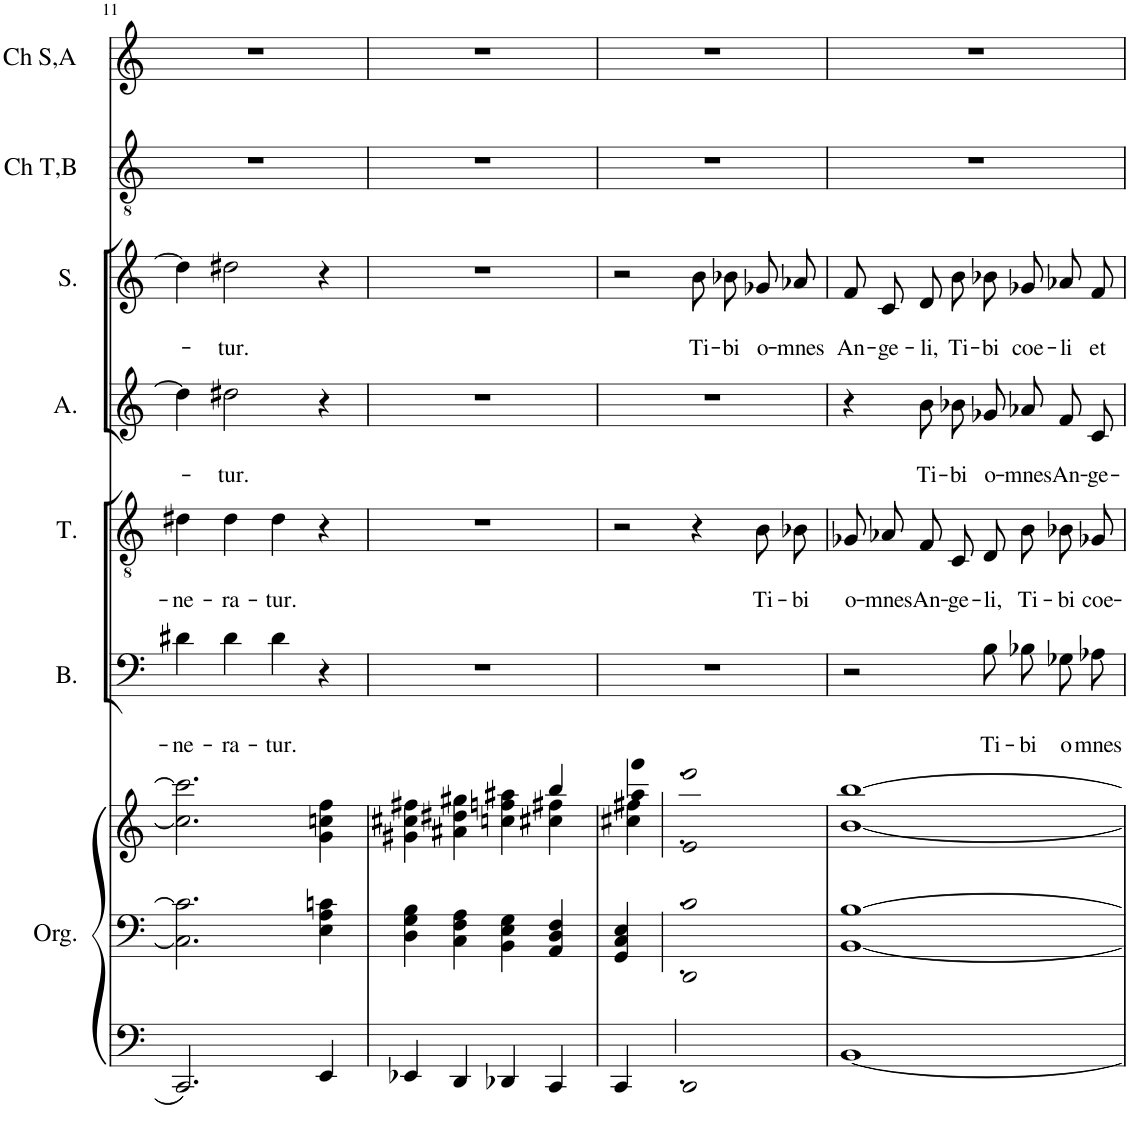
**kern	**kern	**kern	**kern	**text	**text	**kern	**text	**text	**kern	**text	**text	**kern	**text	**text	**kern	**kern
*part7	*part7	*part7	*part6	*part6	*part6	*part5	*part5	*part5	*part4	*part4	*part4	*part3	*part3	*part3	*part2	*part1
*staff9	*staff8	*staff7	*staff6	*staff6	*staff6	*staff5	*staff5	*staff5	*staff4	*staff4	*staff4	*staff3	*staff3	*staff3	*staff2	*staff1
*I"Orgel	*	*	*I"Bass	*	*	*I"Tenor	*	*	*I"Alt	*	*	*I"Sopran	*	*	*I"Choral T,B	*I"Choral S,A
*I'Org.	*	*	*I'B.	*	*	*I'T.	*	*	*I'A.	*	*	*I'S.	*	*	*I'Ch T,B	*I'Ch S,A
!!LO:PB:g=z
*clefF4	*clefF4	*clefG2	*clefF4	*	*	*clefGv2	*	*	*clefG2	*	*	*clefG2	*	*	*clefGv2	*clefG2
*k[]	*k[]	*k[]	*k[]	*	*	*k[]	*	*	*k[]	*	*	*k[]	*	*	*k[]	*k[]
*M4/4	*M4/4	*M4/4	*M4/4	*	*	*M4/4	*	*	*M4/4	*	*	*M4/4	*	*	*M4/4	*M4/4
=11	=11	=11	=11	=11	=11	=11	=11	=11	=11	=11	=11	=11	=11	=11	=11	=11
!	!	!	!	!	!LO:LY:b	!	!	!LO:LY:b	!	!	!	!	!	!	!	!
2.CC/	2.C#\] 2.c#\]	2.cc#\] 2.ccc#\]	4d#X\	.	-ne-	4d#X\	.	-ne-	4dd#\]	.	.	4dd#\]	.	.	1r	1r
!	!	!	!	!	!LO:LY:b	!	!	!LO:LY:b	!	!	!LO:LY:b	!	!	!LO:LY:b	!	!
.	.	.	4d#\	.	-ra-	4d#\	.	-ra-	2dd#X\	.	-tur.	2dd#X\	.	-tur.	.	.
!	!	!	!	!	!LO:LY:b	!	!	!LO:LY:b	!	!	!	!	!	!	!	!
.	.	.	4d#\	.	-tur.	4d#\	.	-tur.	.	.	.	.	.	.	.	.
4EE/	4E\ 4A\ 4cn\	4g\ 4ccn\ 4ff\	4r	.	.	4r	.	.	4r	.	.	4r	.	.	.	.
=12	=12	=12	=12	=12	=12	=12	=12	=12	=12	=12	=12	=12	=12	=12	=12	=12
*	*	*^	*	*	*	*	*	*	*	*	*	*	*	*	*	*
4EE-X/	4D\ 4G\ 4B\	4g#X\ 4cc#X\ 4ff#X\	2.ryy	1r	.	.	1r	.	.	1r	.	.	1r	.	.	1r	1r
4DD/	4C\ 4F\ 4A\	4a#X\ 4dd#X\ 4gg#X\	.	.	.	.	.	.	.	.	.	.	.	.	.	.	.
4DD-X/	4BB\ 4E\ 4G\	4ccn\ 4ffn\ 4aa#X\	.	.	.	.	.	.	.	.	.	.	.	.	.	.	.
4CC/	4AA/ 4D/ 4F/	4bb/	4cc#X\ 4ff#X\	.	.	.	.	.	.	.	.	.	.	.	.	.	.
=13	=13	=13	=13	=13	=13	=13	=13	=13	=13	=13	=13	=13	=13	=13	=13	=13	=13
4CC/	4GG/ 4C/ 4E/	4gg/ 4ccc/	4cc#X\ 4ff#X\	1r	.	.	2r	.	.	1r	.	.	2r	.	.	1r	1r
2.BB/	2.BB\ 2.B\	2.b\ 2.bb\	2.ryy	.	.	.	.	.	.	.	.	.	.	.	.	.	.
!	!	!	!	!	!	!	!	!	!	!	!	!	!	!	!LO:LY:b	!	!
.	.	.	.	.	.	.	4r	.	.	.	.	.	8b\L	.	Ti-	.	.
!	!	!	!	!	!	!	!	!	!	!	!	!	!	!	!LO:LY:b	!	!
.	.	.	.	.	.	.	.	.	.	.	.	.	8b-X\J	.	-bi	.	.
!	!	!	!	!	!	!	!	!	!LO:LY:b	!	!	!	!	!	!LO:LY:b	!	!
.	.	.	.	.	.	.	8B\L	.	Ti-	.	.	.	8g-X/L	.	o-	.	.
!	!	!	!	!	!	!	!	!	!LO:LY:b	!	!	!	!	!	!LO:LY:b	!	!
.	.	.	.	.	.	.	8B-X\J	.	-bi	.	.	.	8a-X/J	.	-mnes	.	.
*	*	*v	*v	*	*	*	*	*	*	*	*	*	*	*	*	*	*
=14	=14	=14	=14	=14	=14	=14	=14	=14	=14	=14	=14	=14	=14	=14	=14	=14
!	!	!	!	!	!	!	!	!LO:LY:b	!	!	!	!	!	!LO:LY:b	!	!
[1BB	[1BB [1B	[1b [1bb	2r	.	.	8G-X/L	.	o-	4r	.	.	8f/L	.	An-	1r	1r
!	!	!	!	!	!	!	!	!LO:LY:b	!	!	!	!	!	!LO:LY:b	!	!
.	.	.	.	.	.	8A-X/J	.	-mnes	.	.	.	8c/J	.	-ge-	.	.
!	!	!	!	!	!	!	!	!LO:LY:b	!	!	!LO:LY:b	!	!	!LO:LY:b	!	!
.	.	.	.	.	.	8F/L	.	An-	8b\L	.	Ti-	8d/L	.	-li,	.	.
!	!	!	!	!	!	!	!	!LO:LY:b	!	!	!LO:LY:b	!	!	!LO:LY:b	!	!
.	.	.	.	.	.	8C/J	.	-ge-	8b-X\J	.	-bi	8b/J	.	Ti-	.	.
!	!	!	!	!	!LO:LY:b	!	!	!LO:LY:b	!	!	!LO:LY:b	!	!	!LO:LY:b	!	!
.	.	.	8B\L	.	Ti-	8D/L	.	-li,	8g-X/L	.	o-	8b-X/L	.	-bi	.	.
!	!	!	!	!	!LO:LY:b	!	!	!LO:LY:b	!	!	!LO:LY:b	!	!	!LO:LY:b	!	!
.	.	.	8B-X\J	.	-bi	8B/J	.	Ti-	8a-X/J	.	-mnes	8g-X/J	.	coe-	.	.
!	!	!	!	!	!LO:LY:b	!	!	!LO:LY:b	!	!	!LO:LY:b	!	!	!LO:LY:b	!	!
.	.	.	8G-X\L	.	o-	8B-X/L	.	-bi	8f/L	.	An-	8a-X/L	.	-li	.	.
!	!	!	!	!	!LO:LY:b	!	!	!LO:LY:b	!	!	!LO:LY:b	!	!	!LO:LY:b	!	!
.	.	.	8A-X\J	.	-mnes	8G-X/J	.	coe-	8c/J	.	-ge-	8f/J	.	et	.	.
=	=	=	=	=	=	=	=	=	=	=	=	=	=	=	=	=
*-	*-	*-	*-	*-	*-	*-	*-	*-	*-	*-	*-	*-	*-	*-	*-	*-
